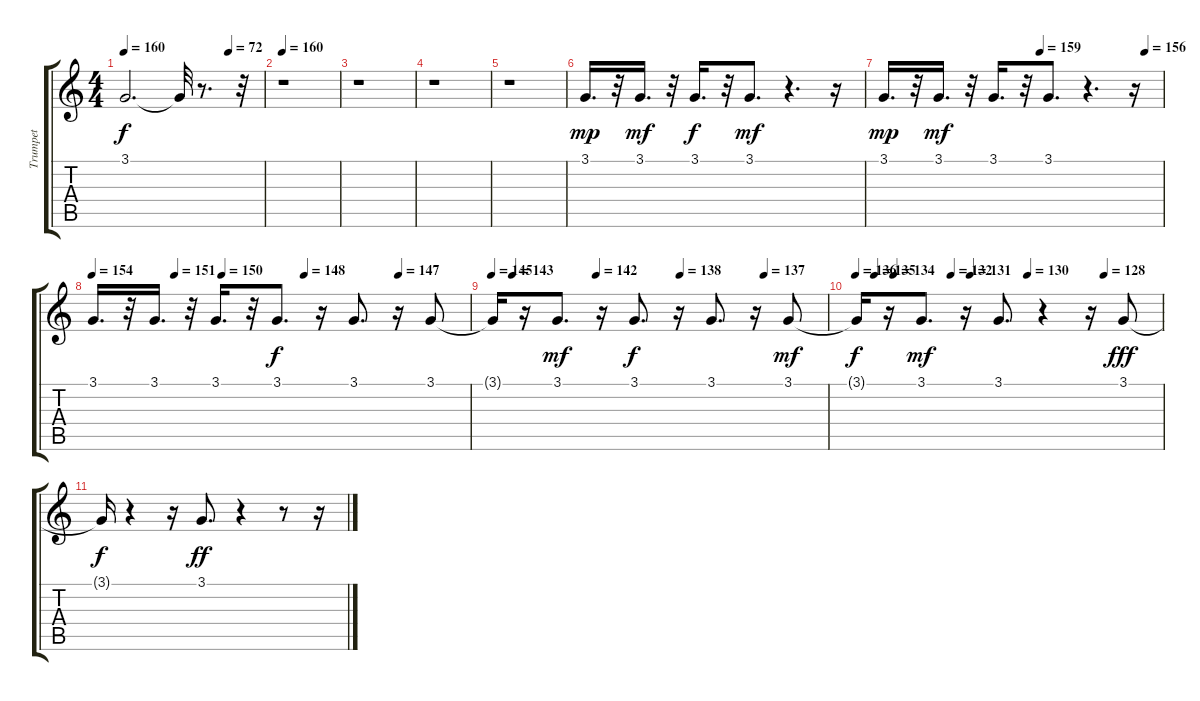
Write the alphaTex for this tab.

\track ("Trumpet" "Trumpet") {instrument trumpet}
\staff {score tabs}
\tuning (E4 B3 G3 D3 A2 E2) {hide}
\ts (4 4)
\tempo 160
\tempo (72 0.75)
\clef g2
\ks c
3.1{t}.2{d dy f} 3.1{t}.32 r.8{d} r.32 |
\tempo 160
r.1 |
r.1 |
r.1 |
r.1 |
3.1.16{d dy mp} r.32 3.1.16{d dy mf} r.32 3.1.16{d dy f} r.32 3.1.8{d dy mf} r.4{d} r.16 |
\tempo (159 0.5625)
\tempo (156 0.9375)
3.1.16{d dy mp} r.32 3.1.16{d dy mf} r.32 3.1.16{d} r.32 3.1.8{d} r.4{d} r.16 |
\tempo 154
\tempo (151 0.21875)
\tempo (150 0.34375)
\tempo (148 0.5625)
\tempo (147 0.8125)
3.1.16{d} r.32 3.1.16{d} r.32 3.1.16{d} r.32 3.1.8{d dy f} r.16 3.1.8{d} r.16 3.1.8 |
\tempo 145
\tempo (143 0.0625)
\tempo (142 0.3125)
\tempo (138 0.5625)
\tempo (137 0.8125)
3.1{t}.16 r.16 3.1.8{d dy mf} r.16 3.1.8{d dy f} r.16 3.1.8{d} r.16 3.1.8{dy mf} |
\tempo 136
\tempo (135 0.0625)
\tempo (134 0.125)
\tempo (132 0.3125)
\tempo (131 0.375)
\tempo (130 0.5625)
\tempo (128 0.8125)
3.1{t}.16{dy f} r.16 3.1.8{d dy mf} r.16 3.1.8{d} r.4 r.16 3.1.8{dy fff} |
3.1{t}.16{dy f} r.4 r.16 3.1.8{d dy ff} r.4 r.8 r.16
